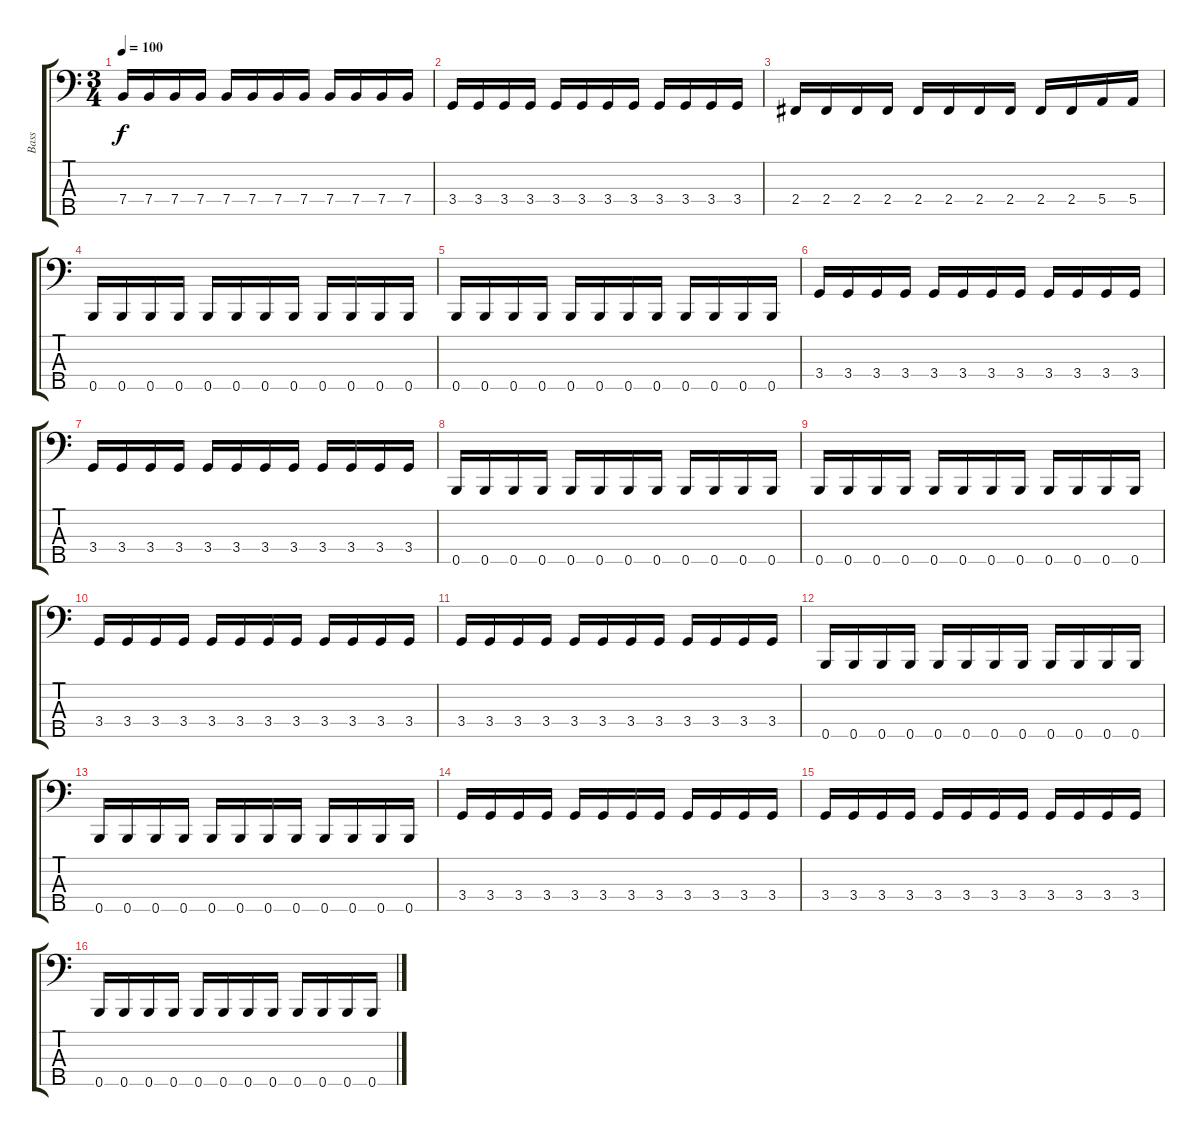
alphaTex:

\track ("Bass" "Bass") {instrument electricbasspick}
\staff {score tabs}
\tuning (G2 D2 A1 E1 B0) {hide}
\ts (3 4)
\tempo 100
\clef f4
\ks c
7.4.16{dy f} 7.4.16 7.4.16 7.4.16 7.4.16 7.4.16 7.4.16 7.4.16 7.4.16 7.4.16 7.4.16 7.4.16 |
3.4.16 3.4.16 3.4.16 3.4.16 3.4.16 3.4.16 3.4.16 3.4.16 3.4.16 3.4.16 3.4.16 3.4.16 |
2.4.16 2.4.16 2.4.16 2.4.16 2.4.16 2.4.16 2.4.16 2.4.16 2.4.16 2.4.16 5.4.16 5.4.16 |
0.5.16 0.5.16 0.5.16 0.5.16 0.5.16 0.5.16 0.5.16 0.5.16 0.5.16 0.5.16 0.5.16 0.5.16 |
0.5.16 0.5.16 0.5.16 0.5.16 0.5.16 0.5.16 0.5.16 0.5.16 0.5.16 0.5.16 0.5.16 0.5.16 |
3.4.16 3.4.16 3.4.16 3.4.16 3.4.16 3.4.16 3.4.16 3.4.16 3.4.16 3.4.16 3.4.16 3.4.16 |
3.4.16 3.4.16 3.4.16 3.4.16 3.4.16 3.4.16 3.4.16 3.4.16 3.4.16 3.4.16 3.4.16 3.4.16 |
0.5.16 0.5.16 0.5.16 0.5.16 0.5.16 0.5.16 0.5.16 0.5.16 0.5.16 0.5.16 0.5.16 0.5.16 |
0.5.16 0.5.16 0.5.16 0.5.16 0.5.16 0.5.16 0.5.16 0.5.16 0.5.16 0.5.16 0.5.16 0.5.16 |
3.4.16 3.4.16 3.4.16 3.4.16 3.4.16 3.4.16 3.4.16 3.4.16 3.4.16 3.4.16 3.4.16 3.4.16 |
3.4.16 3.4.16 3.4.16 3.4.16 3.4.16 3.4.16 3.4.16 3.4.16 3.4.16 3.4.16 3.4.16 3.4.16 |
0.5.16 0.5.16 0.5.16 0.5.16 0.5.16 0.5.16 0.5.16 0.5.16 0.5.16 0.5.16 0.5.16 0.5.16 |
0.5.16 0.5.16 0.5.16 0.5.16 0.5.16 0.5.16 0.5.16 0.5.16 0.5.16 0.5.16 0.5.16 0.5.16 |
3.4.16 3.4.16 3.4.16 3.4.16 3.4.16 3.4.16 3.4.16 3.4.16 3.4.16 3.4.16 3.4.16 3.4.16 |
3.4.16 3.4.16 3.4.16 3.4.16 3.4.16 3.4.16 3.4.16 3.4.16 3.4.16 3.4.16 3.4.16 3.4.16 |
0.5.16 0.5.16 0.5.16 0.5.16 0.5.16 0.5.16 0.5.16 0.5.16 0.5.16 0.5.16 0.5.16 0.5.16
